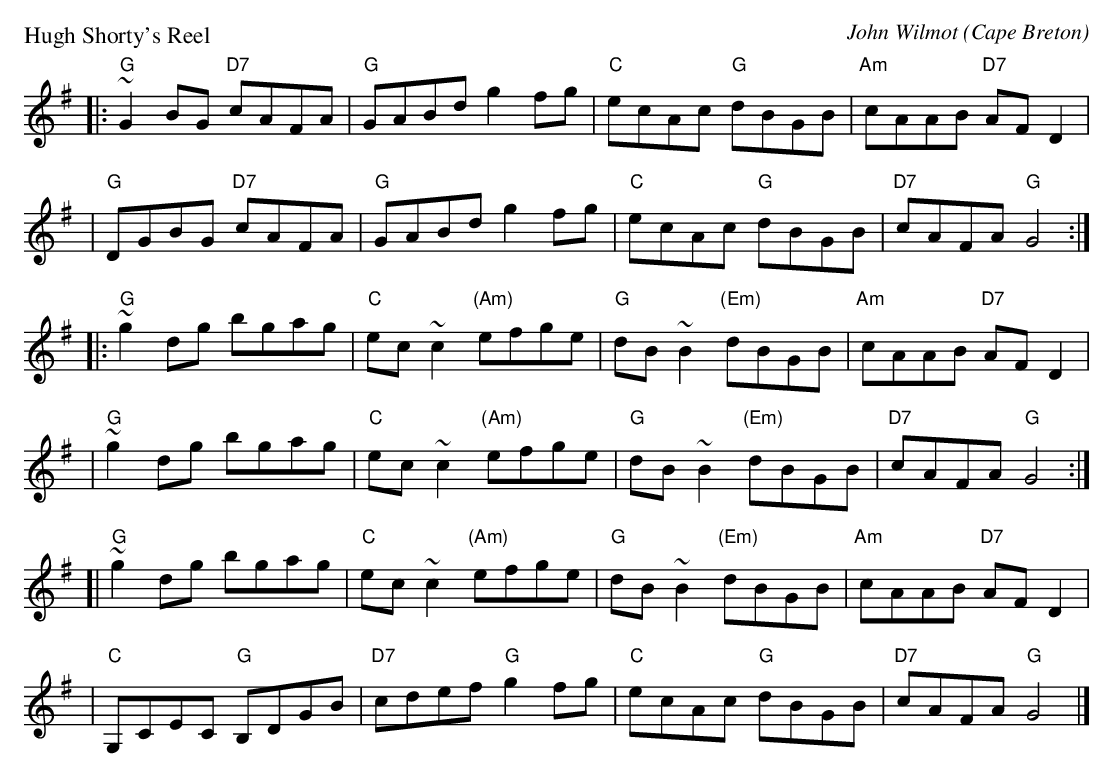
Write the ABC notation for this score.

X:1
P: Hugh Shorty's Reel
C: John Wilmot
O: Cape Breton
K: G
|: "G"~G2BG "D7"cAFA | "G"GABd g2fg | "C"ecAc "G"dBGB | "Am"cAAB "D7"AFD2 |
|  "G" DGBG "D7"cAFA | "G"GABd g2fg | "C"ecAc "G"dBGB | "D7"cAFA "G"G4 :|
|: "G"~g2dg bgag | "C"ec~c2 "(Am)"efge | "G"dB~B2 "(Em)"dBGB | "Am"cAAB "D7"AFD2 |
|  "G"~g2dg bgag | "C"ec~c2 "(Am)"efge | "G"dB~B2 "(Em)"dBGB | "D7"cAFA "G"G4 :|
[| "G"~g2dg bgag | "C"ec~c2 "(Am)"efge | "G"dB~B2 "(Em)"dBGB | "Am"cAAB "D7"AFD2 |
|  "C"G,CEC "G"B,DGB | "D7"cdef "G"g2fg | "C"ecAc "G"dBGB | "D7"cAFA "G"G4 |]
